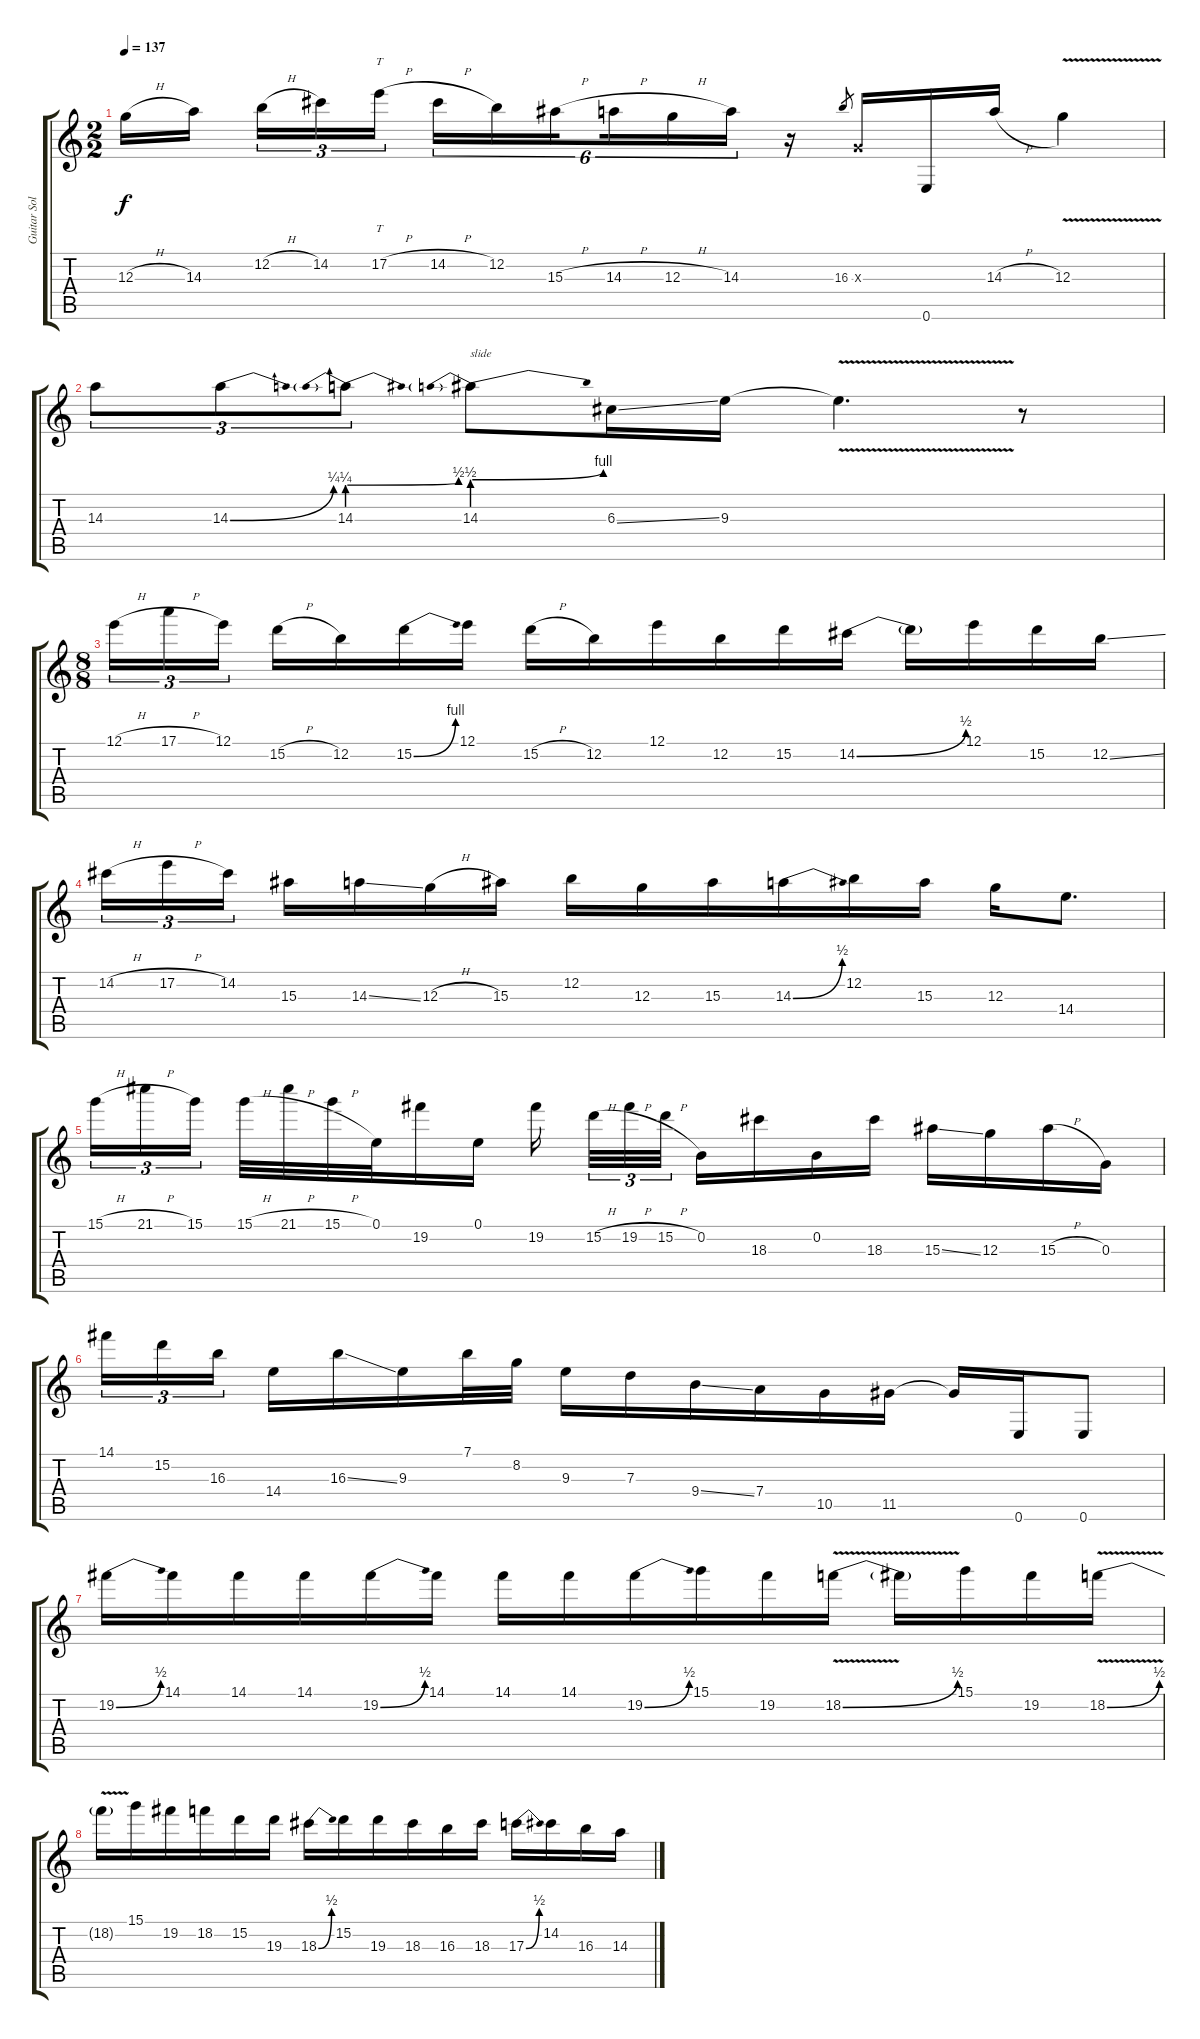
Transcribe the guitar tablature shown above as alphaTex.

\track ("Guitar Solo" "Guitar Sol") {instrument distortionguitar}
\staff {score tabs}
\tuning (E4 B3 G3 D3 A2 E2) {hide}
\ts (2 2)
\tempo 137
\clef g2
\ks c
12.3{h}.16{dy f} 14.3.16{beam splitsecondary} 12.2{h}.16{tu (3 2)} 14.2.16{tu (3 2)} 17.2{h}.16{tt tu (3 2) beam splitsecondary} 14.2{h}.16{tu (6 4)} 12.2.16{tu (6 4)} 15.3{h}.16{tu (6 4) beam splitsecondary} 14.3{h}.16{tu (6 4)} 12.3{h}.16{tu (6 4)} 14.3.16{tu (6 4)} r.16 16.3.8{gr} 0.3{x}.16 0.6.16 14.3{h}.16 12.3{v}.4 |
14.3.8{tu (3 2)} 14.3{be (bend 0 0 60 1)}.8{tu (3 2)} 14.3{be (prebendbend 0 1 60 2)}.8{tu (3 2)} 14.3{be (prebendbend 0 2 60 4)}.8{txt "slide"} 6.3{ss}.16 9.3.16 9.3{v t}.4{d} r.8 |
\ts (8 8)
12.1{h}.16{tu (3 2)} 17.1{h}.16{tu (3 2)} 12.1.16{tu (3 2)} 15.2{h}.16 12.2.16 15.2{be (bend 0 0 60 4)}.16 12.1.16 15.2{h}.16 12.2.16 12.1.16 12.2.16 15.2.16 14.2{be (bend 0 0 60 2)}.16 14.2{t}.16 12.1.16 15.2.16 12.2{ss}.16 |
14.2{h}.16{tu (3 2)} 17.2{h}.16{tu (3 2)} 14.2.16{tu (3 2)} 15.3.16 14.3{ss}.16 12.3{h}.16 15.3.16 12.2.16 12.3.16 15.3.16 14.3{be (bend 0 0 60 2)}.16 12.2.16 15.3.16 12.3.16 14.4.8{d} |
15.1{h}.16{tu (3 2)} 21.1{h}.16{tu (3 2)} 15.1.16{tu (3 2)} 15.1{h}.32 21.1{h}.32 15.1{h}.32 0.1.32 19.2.16 0.1.16 19.2.16{beam splitsecondary} 15.2{h}.32{tu (3 2)} 19.2{h}.32{tu (3 2)} 15.2{h}.32{tu (3 2)} 0.2.16 18.3.16 0.2.16 18.3.16 15.3{ss}.16 12.3.16 15.3{h}.16 0.3.16 |
14.1.16{tu (3 2)} 15.2.16{tu (3 2)} 16.3.16{tu (3 2)} 14.4.16 16.3{ss}.16 9.3.16 7.1.32 8.2.32 9.3.16 7.3.16 9.4{ss}.16 7.4.16 10.5.16 11.5.16 11.5{t}.16 0.6.16 0.6.8 |
19.2{be (bend 0 0 60 2)}.16 14.1.16 14.1.16 14.1.16 19.2{be (bend 0 0 60 2)}.16 14.1.16 14.1.16 14.1.16 19.2{be (bend 0 0 60 2)}.16 15.1.16 19.2.16 18.2{be (bend 0 0 60 2) v}.16 18.2{t}.16 15.1.16 19.2.16 18.2{be (bend 0 0 60 2) v}.16 |
18.2{t}.16 15.1.16 19.2.16 18.2.16 15.2.16 19.3.16 18.3{be (bend 0 0 60 2)}.16 15.2.16 19.3.16 18.3.16 16.3.16 18.3.16 17.3{be (bend 0 0 60 2)}.16 14.2.16 16.3.16 14.3.16
